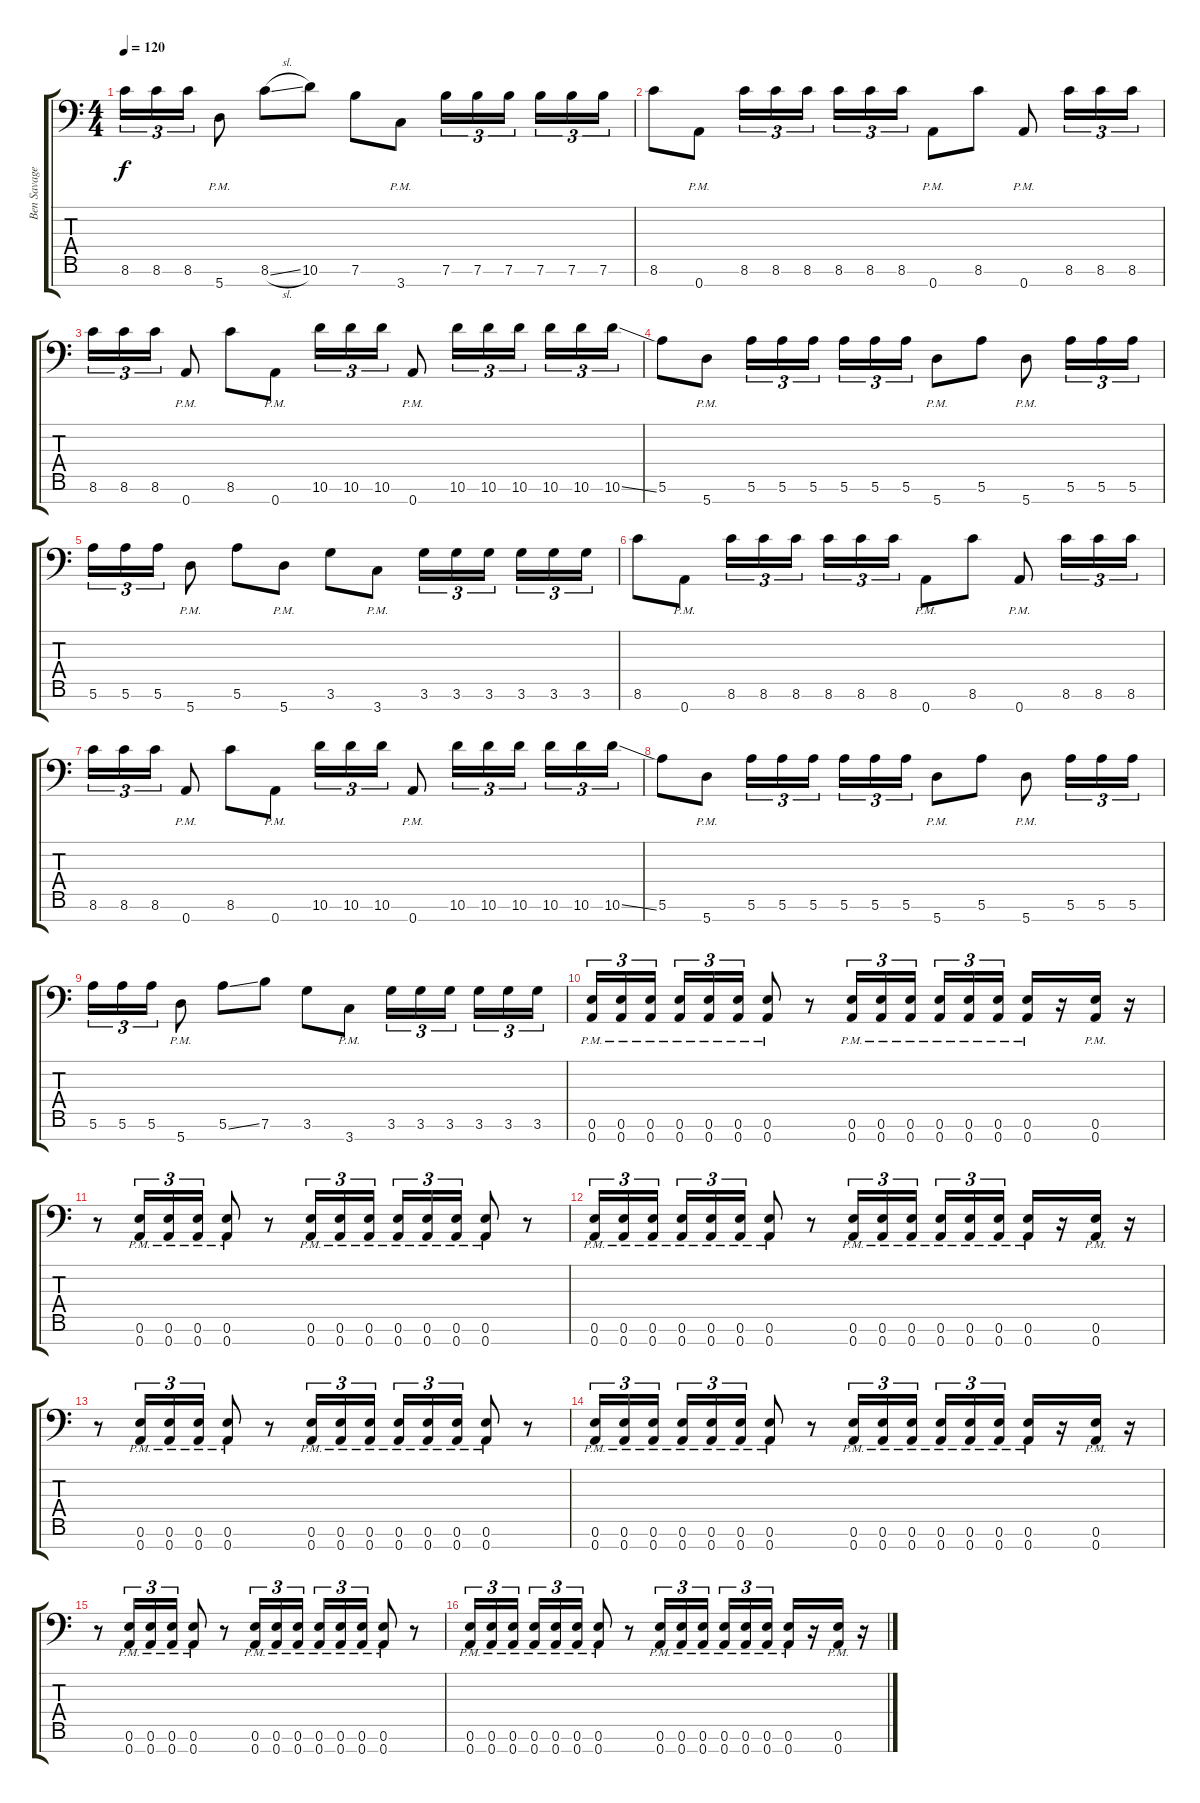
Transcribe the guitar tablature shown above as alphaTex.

\track ("Ben Savage" "Ben Savage") {instrument distortionguitar}
\staff {score tabs}
\tuning (E4 B3 G3 D3 A2 E2 A1) {hide}
\ts (4 4)
\tempo 120
\clef f4
\ks c
8.6.16{tu (3 2) dy f} 8.6.16{tu (3 2)} 8.6.16{tu (3 2)} 5.7{pm}.8 8.6{sl}.8 10.6.8 7.6.8 3.7{pm}.8 7.6.16{tu (3 2)} 7.6.16{tu (3 2)} 7.6.16{tu (3 2) beam splitsecondary} 7.6.16{tu (3 2)} 7.6.16{tu (3 2)} 7.6.16{tu (3 2)} |
8.6.8 0.7{pm}.8 8.6.16{tu (3 2)} 8.6.16{tu (3 2)} 8.6.16{tu (3 2) beam splitsecondary} 8.6.16{tu (3 2)} 8.6.16{tu (3 2)} 8.6.16{tu (3 2)} 0.7{pm}.8 8.6.8 0.7{pm}.8 8.6.16{tu (3 2)} 8.6.16{tu (3 2)} 8.6.16{tu (3 2)} |
8.6.16{tu (3 2)} 8.6.16{tu (3 2)} 8.6.16{tu (3 2)} 0.7{pm}.8 8.6.8 0.7{pm}.8 10.6.16{tu (3 2)} 10.6.16{tu (3 2)} 10.6.16{tu (3 2)} 0.7{pm}.8 10.6.16{tu (3 2)} 10.6.16{tu (3 2)} 10.6.16{tu (3 2) beam splitsecondary} 10.6.16{tu (3 2)} 10.6.16{tu (3 2)} 10.6{ss}.16{tu (3 2)} |
5.6.8 5.7{pm}.8 5.6.16{tu (3 2)} 5.6.16{tu (3 2)} 5.6.16{tu (3 2) beam splitsecondary} 5.6.16{tu (3 2)} 5.6.16{tu (3 2)} 5.6.16{tu (3 2)} 5.7{pm}.8 5.6.8 5.7{pm}.8 5.6.16{tu (3 2)} 5.6.16{tu (3 2)} 5.6.16{tu (3 2)} |
5.6.16{tu (3 2)} 5.6.16{tu (3 2)} 5.6.16{tu (3 2)} 5.7{pm}.8 5.6.8 5.7{pm}.8 3.6.8 3.7{pm}.8 3.6.16{tu (3 2)} 3.6.16{tu (3 2)} 3.6.16{tu (3 2) beam splitsecondary} 3.6.16{tu (3 2)} 3.6.16{tu (3 2)} 3.6.16{tu (3 2)} |
8.6.8 0.7{pm}.8 8.6.16{tu (3 2)} 8.6.16{tu (3 2)} 8.6.16{tu (3 2) beam splitsecondary} 8.6.16{tu (3 2)} 8.6.16{tu (3 2)} 8.6.16{tu (3 2)} 0.7{pm}.8 8.6.8 0.7{pm}.8 8.6.16{tu (3 2)} 8.6.16{tu (3 2)} 8.6.16{tu (3 2)} |
8.6.16{tu (3 2)} 8.6.16{tu (3 2)} 8.6.16{tu (3 2)} 0.7{pm}.8 8.6.8 0.7{pm}.8 10.6.16{tu (3 2)} 10.6.16{tu (3 2)} 10.6.16{tu (3 2)} 0.7{pm}.8 10.6.16{tu (3 2)} 10.6.16{tu (3 2)} 10.6.16{tu (3 2) beam splitsecondary} 10.6.16{tu (3 2)} 10.6.16{tu (3 2)} 10.6{ss}.16{tu (3 2)} |
5.6.8 5.7{pm}.8 5.6.16{tu (3 2)} 5.6.16{tu (3 2)} 5.6.16{tu (3 2) beam splitsecondary} 5.6.16{tu (3 2)} 5.6.16{tu (3 2)} 5.6.16{tu (3 2)} 5.7{pm}.8 5.6.8 5.7{pm}.8 5.6.16{tu (3 2)} 5.6.16{tu (3 2)} 5.6.16{tu (3 2)} |
5.6.16{tu (3 2)} 5.6.16{tu (3 2)} 5.6.16{tu (3 2)} 5.7{pm}.8 5.6{ss}.8 7.6.8 3.6.8 3.7{pm}.8 3.6.16{tu (3 2)} 3.6.16{tu (3 2)} 3.6.16{tu (3 2) beam splitsecondary} 3.6.16{tu (3 2)} 3.6.16{tu (3 2)} 3.6.16{tu (3 2)} |
(0.6{pm} 0.7{pm}).16{tu (3 2)} (0.6{pm} 0.7{pm}).16{tu (3 2)} (0.6{pm} 0.7{pm}).16{tu (3 2) beam splitsecondary} (0.6{pm} 0.7{pm}).16{tu (3 2)} (0.6{pm} 0.7{pm}).16{tu (3 2)} (0.6{pm} 0.7{pm}).16{tu (3 2)} (0.6{pm} 0.7{pm}).8 r.8 (0.6{pm} 0.7{pm}).16{tu (3 2)} (0.6{pm} 0.7{pm}).16{tu (3 2)} (0.6{pm} 0.7{pm}).16{tu (3 2) beam splitsecondary} (0.6{pm} 0.7{pm}).16{tu (3 2)} (0.6{pm} 0.7{pm}).16{tu (3 2)} (0.6{pm} 0.7{pm}).16{tu (3 2)} (0.6{pm} 0.7{pm}).16 r.16 (0.6{pm} 0.7{pm}).16 r.16 |
r.8 (0.6{pm} 0.7{pm}).16{tu (3 2)} (0.6{pm} 0.7{pm}).16{tu (3 2)} (0.6{pm} 0.7{pm}).16{tu (3 2)} (0.6{pm} 0.7{pm}).8 r.8 (0.6{pm} 0.7{pm}).16{tu (3 2)} (0.6{pm} 0.7{pm}).16{tu (3 2)} (0.6{pm} 0.7{pm}).16{tu (3 2) beam splitsecondary} (0.6{pm} 0.7{pm}).16{tu (3 2)} (0.6{pm} 0.7{pm}).16{tu (3 2)} (0.6{pm} 0.7{pm}).16{tu (3 2)} (0.6{pm} 0.7{pm}).8 r.8 |
(0.6{pm} 0.7{pm}).16{tu (3 2)} (0.6{pm} 0.7{pm}).16{tu (3 2)} (0.6{pm} 0.7{pm}).16{tu (3 2) beam splitsecondary} (0.6{pm} 0.7{pm}).16{tu (3 2)} (0.6{pm} 0.7{pm}).16{tu (3 2)} (0.6{pm} 0.7{pm}).16{tu (3 2)} (0.6{pm} 0.7{pm}).8 r.8 (0.6{pm} 0.7{pm}).16{tu (3 2)} (0.6{pm} 0.7{pm}).16{tu (3 2)} (0.6{pm} 0.7{pm}).16{tu (3 2) beam splitsecondary} (0.6{pm} 0.7{pm}).16{tu (3 2)} (0.6{pm} 0.7{pm}).16{tu (3 2)} (0.6{pm} 0.7{pm}).16{tu (3 2)} (0.6{pm} 0.7{pm}).16 r.16 (0.6{pm} 0.7{pm}).16 r.16 |
r.8 (0.6{pm} 0.7{pm}).16{tu (3 2)} (0.6{pm} 0.7{pm}).16{tu (3 2)} (0.6{pm} 0.7{pm}).16{tu (3 2)} (0.6{pm} 0.7{pm}).8 r.8 (0.6{pm} 0.7{pm}).16{tu (3 2)} (0.6{pm} 0.7{pm}).16{tu (3 2)} (0.6{pm} 0.7{pm}).16{tu (3 2) beam splitsecondary} (0.6{pm} 0.7{pm}).16{tu (3 2)} (0.6{pm} 0.7{pm}).16{tu (3 2)} (0.6{pm} 0.7{pm}).16{tu (3 2)} (0.6{pm} 0.7{pm}).8 r.8 |
(0.6{pm} 0.7{pm}).16{tu (3 2)} (0.6{pm} 0.7{pm}).16{tu (3 2)} (0.6{pm} 0.7{pm}).16{tu (3 2) beam splitsecondary} (0.6{pm} 0.7{pm}).16{tu (3 2)} (0.6{pm} 0.7{pm}).16{tu (3 2)} (0.6{pm} 0.7{pm}).16{tu (3 2)} (0.6{pm} 0.7{pm}).8 r.8 (0.6{pm} 0.7{pm}).16{tu (3 2)} (0.6{pm} 0.7{pm}).16{tu (3 2)} (0.6{pm} 0.7{pm}).16{tu (3 2) beam splitsecondary} (0.6{pm} 0.7{pm}).16{tu (3 2)} (0.6{pm} 0.7{pm}).16{tu (3 2)} (0.6{pm} 0.7{pm}).16{tu (3 2)} (0.6{pm} 0.7{pm}).16 r.16 (0.6{pm} 0.7{pm}).16 r.16 |
r.8 (0.6{pm} 0.7{pm}).16{tu (3 2)} (0.6{pm} 0.7{pm}).16{tu (3 2)} (0.6{pm} 0.7{pm}).16{tu (3 2)} (0.6{pm} 0.7{pm}).8 r.8 (0.6{pm} 0.7{pm}).16{tu (3 2)} (0.6{pm} 0.7{pm}).16{tu (3 2)} (0.6{pm} 0.7{pm}).16{tu (3 2) beam splitsecondary} (0.6{pm} 0.7{pm}).16{tu (3 2)} (0.6{pm} 0.7{pm}).16{tu (3 2)} (0.6{pm} 0.7{pm}).16{tu (3 2)} (0.6{pm} 0.7{pm}).8 r.8 |
(0.6{pm} 0.7{pm}).16{tu (3 2)} (0.6{pm} 0.7{pm}).16{tu (3 2)} (0.6{pm} 0.7{pm}).16{tu (3 2) beam splitsecondary} (0.6{pm} 0.7{pm}).16{tu (3 2)} (0.6{pm} 0.7{pm}).16{tu (3 2)} (0.6{pm} 0.7{pm}).16{tu (3 2)} (0.6{pm} 0.7{pm}).8 r.8 (0.6{pm} 0.7{pm}).16{tu (3 2)} (0.6{pm} 0.7{pm}).16{tu (3 2)} (0.6{pm} 0.7{pm}).16{tu (3 2) beam splitsecondary} (0.6{pm} 0.7{pm}).16{tu (3 2)} (0.6{pm} 0.7{pm}).16{tu (3 2)} (0.6{pm} 0.7{pm}).16{tu (3 2)} (0.6{pm} 0.7{pm}).16 r.16 (0.6{pm} 0.7{pm}).16 r.16
